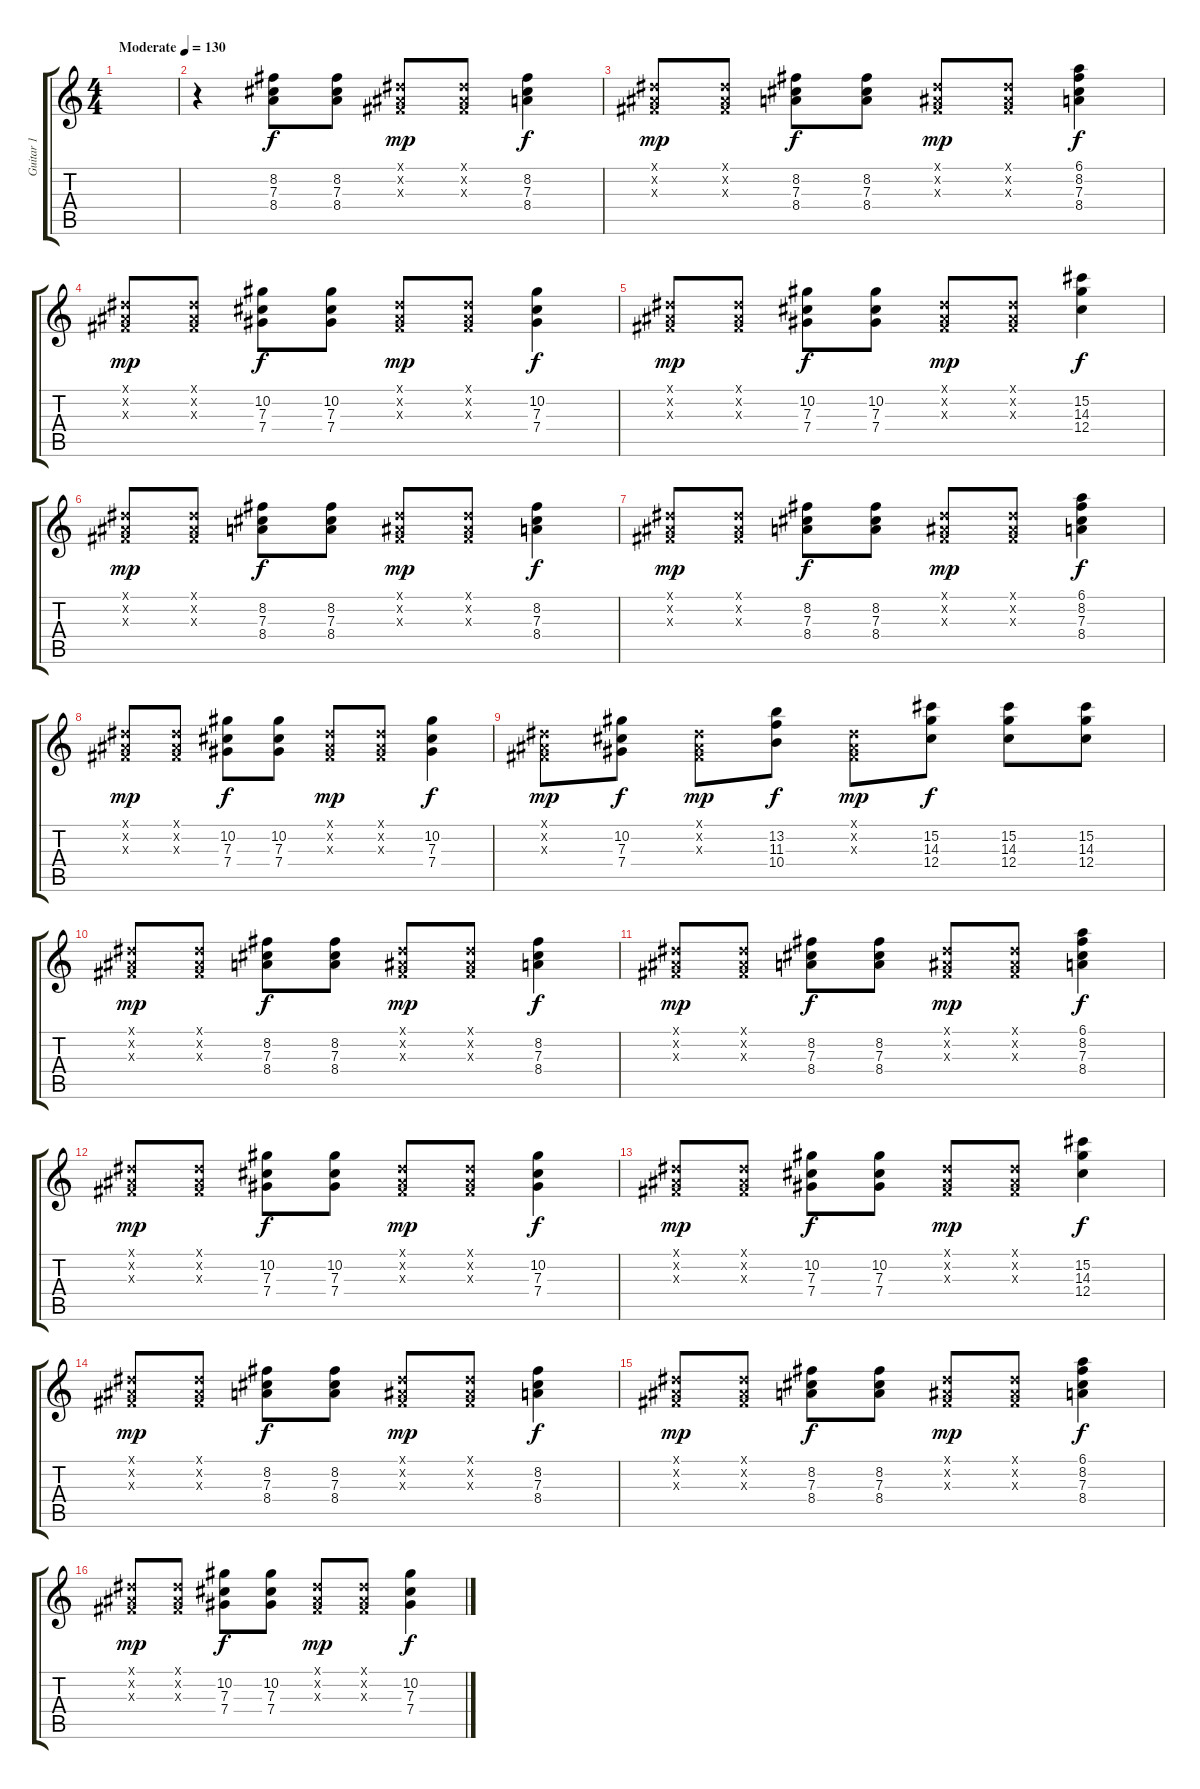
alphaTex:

\track ("Guitar 1" "Guitar 1") {instrument overdrivenguitar}
\staff {score tabs}
\tuning (Eb4 Bb3 Gb3 Db3 Ab2 Eb2) {hide}
\ts (4 4)
\tempo (130 "Moderate")
\clef g2
\ks c
|
r.4{instrument electricguitarmuted} (8.2 7.3 8.4).8 (8.2 7.3 8.4).8 (0.1{x} 0.2{x} 0.3{x}).8{dy mp} (0.1{x} 0.2{x} 0.3{x}).8 (8.2 7.3 8.4).4{dy f} |
(0.1{x} 0.2{x} 0.3{x}).8{dy mp} (0.1{x} 0.2{x} 0.3{x}).8 (8.2 7.3 8.4).8{dy f} (8.2 7.3 8.4).8 (0.1{x} 0.2{x} 0.3{x}).8{dy mp} (0.1{x} 0.2{x} 0.3{x}).8 (6.1 8.2 7.3 8.4).4{dy f} |
(0.1{x} 0.2{x} 0.3{x}).8{dy mp} (0.1{x} 0.2{x} 0.3{x}).8 (10.2 7.3 7.4).8{dy f} (10.2 7.3 7.4).8 (0.1{x} 0.2{x} 0.3{x}).8{dy mp} (0.1{x} 0.2{x} 0.3{x}).8 (10.2 7.3 7.4).4{dy f} |
(0.1{x} 0.2{x} 0.3{x}).8{dy mp} (0.1{x} 0.2{x} 0.3{x}).8 (10.2 7.3 7.4).8{dy f} (10.2 7.3 7.4).8 (0.1{x} 0.2{x} 0.3{x}).8{dy mp} (0.1{x} 0.2{x} 0.3{x}).8 (15.2 14.3 12.4).4{dy f} |
(0.1{x} 0.2{x} 0.3{x}).8{dy mp} (0.1{x} 0.2{x} 0.3{x}).8 (8.2 7.3 8.4).8{dy f} (8.2 7.3 8.4).8 (0.1{x} 0.2{x} 0.3{x}).8{dy mp} (0.1{x} 0.2{x} 0.3{x}).8 (8.2 7.3 8.4).4{dy f} |
(0.1{x} 0.2{x} 0.3{x}).8{dy mp} (0.1{x} 0.2{x} 0.3{x}).8 (8.2 7.3 8.4).8{dy f} (8.2 7.3 8.4).8 (0.1{x} 0.2{x} 0.3{x}).8{dy mp} (0.1{x} 0.2{x} 0.3{x}).8 (6.1 8.2 7.3 8.4).4{dy f} |
(0.1{x} 0.2{x} 0.3{x}).8{dy mp} (0.1{x} 0.2{x} 0.3{x}).8 (10.2 7.3 7.4).8{dy f} (10.2 7.3 7.4).8 (0.1{x} 0.2{x} 0.3{x}).8{dy mp} (0.1{x} 0.2{x} 0.3{x}).8 (10.2 7.3 7.4).4{dy f} |
(0.1{x} 0.2{x} 0.3{x}).8{dy mp} (10.2 7.3 7.4).8{dy f} (0.1{x} 0.2{x} 0.3{x}).8{dy mp} (13.2 11.3 10.4).8{dy f} (0.1{x} 0.2{x} 0.3{x}).8{dy mp} (15.2 14.3 12.4).8{dy f} (15.2 14.3 12.4).8 (15.2 14.3 12.4).8 |
(0.1{x} 0.2{x} 0.3{x}).8{dy mp} (0.1{x} 0.2{x} 0.3{x}).8 (8.2 7.3 8.4).8{dy f} (8.2 7.3 8.4).8 (0.1{x} 0.2{x} 0.3{x}).8{dy mp} (0.1{x} 0.2{x} 0.3{x}).8 (8.2 7.3 8.4).4{dy f} |
(0.1{x} 0.2{x} 0.3{x}).8{dy mp} (0.1{x} 0.2{x} 0.3{x}).8 (8.2 7.3 8.4).8{dy f} (8.2 7.3 8.4).8 (0.1{x} 0.2{x} 0.3{x}).8{dy mp} (0.1{x} 0.2{x} 0.3{x}).8 (6.1 8.2 7.3 8.4).4{dy f} |
(0.1{x} 0.2{x} 0.3{x}).8{dy mp} (0.1{x} 0.2{x} 0.3{x}).8 (10.2 7.3 7.4).8{dy f} (10.2 7.3 7.4).8 (0.1{x} 0.2{x} 0.3{x}).8{dy mp} (0.1{x} 0.2{x} 0.3{x}).8 (10.2 7.3 7.4).4{dy f} |
(0.1{x} 0.2{x} 0.3{x}).8{dy mp} (0.1{x} 0.2{x} 0.3{x}).8 (10.2 7.3 7.4).8{dy f} (10.2 7.3 7.4).8 (0.1{x} 0.2{x} 0.3{x}).8{dy mp} (0.1{x} 0.2{x} 0.3{x}).8 (15.2 14.3 12.4).4{dy f} |
(0.1{x} 0.2{x} 0.3{x}).8{dy mp} (0.1{x} 0.2{x} 0.3{x}).8 (8.2 7.3 8.4).8{dy f} (8.2 7.3 8.4).8 (0.1{x} 0.2{x} 0.3{x}).8{dy mp} (0.1{x} 0.2{x} 0.3{x}).8 (8.2 7.3 8.4).4{dy f} |
(0.1{x} 0.2{x} 0.3{x}).8{dy mp} (0.1{x} 0.2{x} 0.3{x}).8 (8.2 7.3 8.4).8{dy f} (8.2 7.3 8.4).8 (0.1{x} 0.2{x} 0.3{x}).8{dy mp} (0.1{x} 0.2{x} 0.3{x}).8 (6.1 8.2 7.3 8.4).4{dy f} |
(0.1{x} 0.2{x} 0.3{x}).8{dy mp} (0.1{x} 0.2{x} 0.3{x}).8 (10.2 7.3 7.4).8{dy f} (10.2 7.3 7.4).8 (0.1{x} 0.2{x} 0.3{x}).8{dy mp} (0.1{x} 0.2{x} 0.3{x}).8 (10.2 7.3 7.4).4{dy f}
